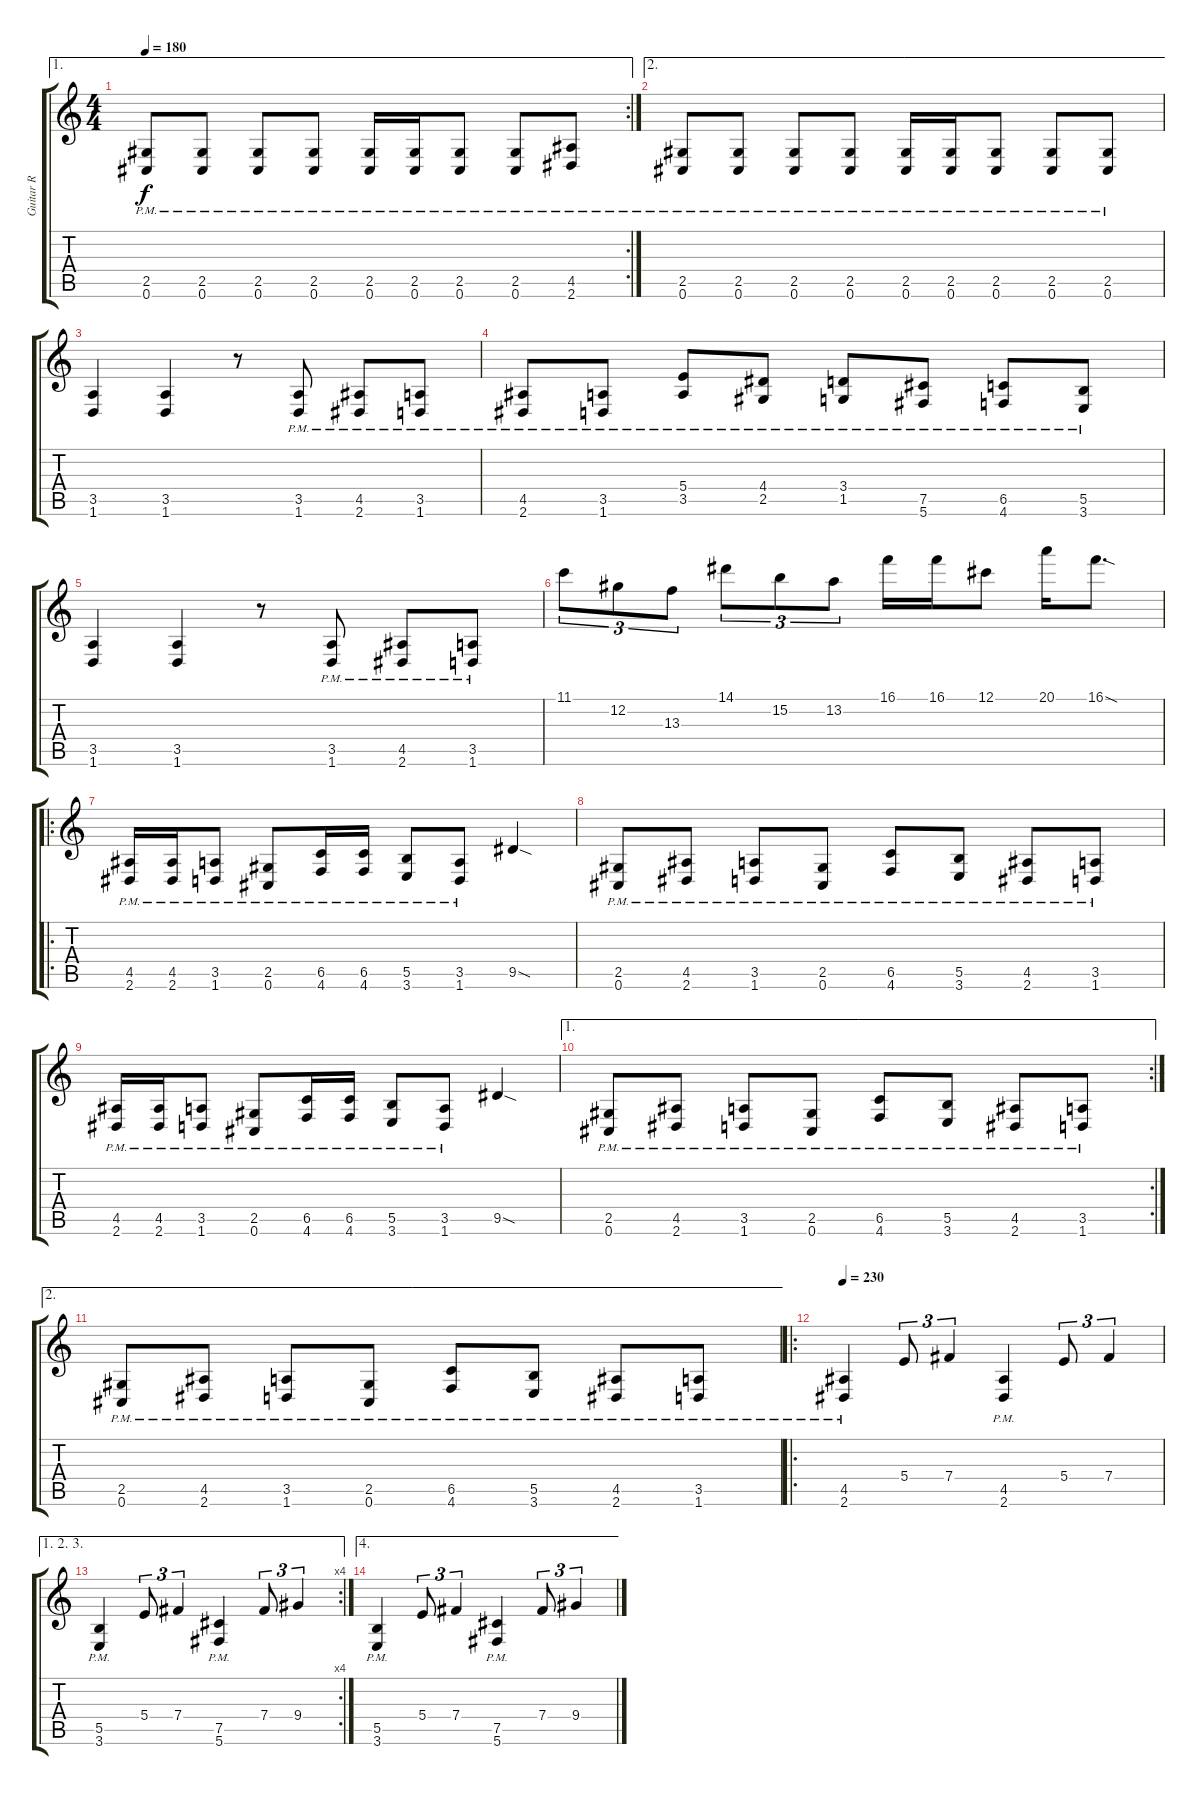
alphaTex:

\track ("Guitar R" "Guitar R") {instrument distortionguitar}
\staff {score tabs}
\tuning (Db4 Ab3 E3 B2 Gb2 Db2) {hide}
\ae 1
\rc 2
\ts (4 4)
\tempo 180
\clef g2
\ks c
(2.5{pm} 0.6{pm}).8{dy f} (2.5{pm} 0.6{pm}).8 (2.5{pm} 0.6{pm}).8 (2.5{pm} 0.6{pm}).8 (2.5{pm} 0.6{pm}).16 (2.5{pm} 0.6{pm}).16 (2.5{pm} 0.6{pm}).8 (2.5{pm} 0.6{pm}).8 (4.5{pm} 2.6{pm}).8 |
\ae 2
(2.5{pm} 0.6{pm}).8 (2.5{pm} 0.6{pm}).8 (2.5{pm} 0.6{pm}).8 (2.5{pm} 0.6{pm}).8 (2.5{pm} 0.6{pm}).16 (2.5{pm} 0.6{pm}).16 (2.5{pm} 0.6{pm}).8 (2.5{pm} 0.6{pm}).8 (2.5{pm} 0.6{pm}).8 |
(3.5 1.6).4 (3.5 1.6).4 r.8 (3.5{pm} 1.6{pm}).8 (4.5{pm} 2.6{pm}).8 (3.5{pm} 1.6{pm}).8 |
(4.5{pm} 2.6{pm}).8 (3.5{pm} 1.6{pm}).8 (5.4{pm} 3.5{pm}).8 (4.4{pm} 2.5{pm}).8 (3.4{pm} 1.5{pm}).8 (7.5{pm} 5.6{pm}).8 (6.5{pm} 4.6{pm}).8 (5.5{pm} 3.6{pm}).8 |
(3.5 1.6).4 (3.5 1.6).4 r.8 (3.5{pm} 1.6{pm}).8 (4.5{pm} 2.6{pm}).8 (3.5{pm} 1.6{pm}).8 |
11.1.8{tu (3 2)} 12.2.8{tu (3 2)} 13.3.8{tu (3 2)} 14.1.8{tu (3 2)} 15.2.8{tu (3 2)} 13.2.8{tu (3 2)} 16.1.16 16.1.16 12.1.8 20.1.16 16.1{sod}.8{d} |
\ro
(4.5{pm} 2.6{pm}).16 (4.5{pm} 2.6{pm}).16 (3.5{pm} 1.6{pm}).8 (2.5{pm} 0.6{pm}).8 (6.5{pm} 4.6{pm}).16 (6.5{pm} 4.6{pm}).16 (5.5{pm} 3.6{pm}).8 (3.5{pm} 1.6{pm}).8 9.5{sod}.4 |
(2.5{pm} 0.6{pm}).8 (4.5{pm} 2.6{pm}).8 (3.5{pm} 1.6{pm}).8 (2.5{pm} 0.6{pm}).8 (6.5{pm} 4.6{pm}).8 (5.5{pm} 3.6{pm}).8 (4.5{pm} 2.6{pm}).8 (3.5{pm} 1.6{pm}).8 |
(4.5{pm} 2.6{pm}).16 (4.5{pm} 2.6{pm}).16 (3.5{pm} 1.6{pm}).8 (2.5{pm} 0.6{pm}).8 (6.5{pm} 4.6{pm}).16 (6.5{pm} 4.6{pm}).16 (5.5{pm} 3.6{pm}).8 (3.5{pm} 1.6{pm}).8 9.5{sod}.4 |
\ae 1
\rc 2
(2.5{pm} 0.6{pm}).8 (4.5{pm} 2.6{pm}).8 (3.5{pm} 1.6{pm}).8 (2.5{pm} 0.6{pm}).8 (6.5{pm} 4.6{pm}).8 (5.5{pm} 3.6{pm}).8 (4.5{pm} 2.6{pm}).8 (3.5{pm} 1.6{pm}).8 |
\ae 2
(2.5{pm} 0.6{pm}).8 (4.5{pm} 2.6{pm}).8 (3.5{pm} 1.6{pm}).8 (2.5{pm} 0.6{pm}).8 (6.5{pm} 4.6{pm}).8 (5.5{pm} 3.6{pm}).8 (4.5{pm} 2.6{pm}).8 (3.5{pm} 1.6{pm}).8 |
\ro
\tempo 230
(4.5{pm} 2.6{pm}).4 5.4.8{tu (3 2)} 7.4.4{tu (3 2)} (4.5{pm} 2.6{pm}).4 5.4.8{tu (3 2)} 7.4.4{tu (3 2)} |
\ae (1 2 3)
\rc 4
(5.5{pm} 3.6{pm}).4 5.4.8{tu (3 2)} 7.4.4{tu (3 2)} (7.5{pm} 5.6{pm}).4 7.4.8{tu (3 2)} 9.4.4{tu (3 2)} |
\ae 4
(5.5{pm} 3.6{pm}).4 5.4.8{tu (3 2)} 7.4.4{tu (3 2)} (7.5{pm} 5.6{pm}).4 7.4.8{tu (3 2)} 9.4.4{tu (3 2)}
